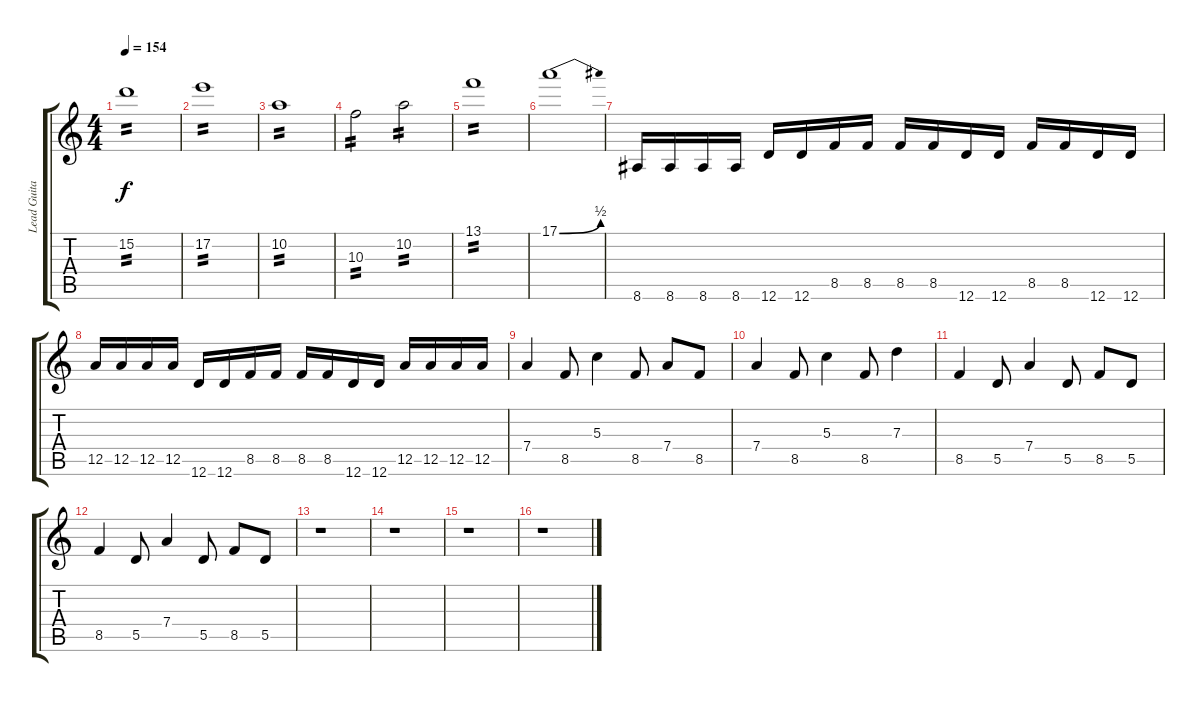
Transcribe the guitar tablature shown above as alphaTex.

\track ("Lead Guitar " "Lead Guita") {instrument distortionguitar}
\staff {score tabs}
\tuning (E4 B3 G3 D3 A2 D2) {hide}
\ts (4 4)
\tempo 154
\clef g2
\ks c
15.2.1{tp 2 dy f} |
17.2.1{tp 2} |
10.2.1{tp 2} |
10.3.2{tp 2} 10.2.2{tp 2} |
13.1.1{tp 2} |
17.1{be (bend 0 0 60 2)}.1 |
8.6.16 8.6.16 8.6.16 8.6.16 12.6.16 12.6.16 8.5.16 8.5.16 8.5.16 8.5.16 12.6.16 12.6.16 8.5.16 8.5.16 12.6.16 12.6.16 |
12.5.16 12.5.16 12.5.16 12.5.16 12.6.16 12.6.16 8.5.16 8.5.16 8.5.16 8.5.16 12.6.16 12.6.16 12.5.16 12.5.16 12.5.16 12.5.16 |
7.4.4 8.5.8 5.3.4 8.5.8 7.4.8 8.5.8 |
7.4.4 8.5.8 5.3.4 8.5.8 7.3.4 |
8.5.4 5.5.8 7.4.4 5.5.8 8.5.8 5.5.8 |
8.5.4 5.5.8 7.4.4 5.5.8 8.5.8 5.5.8 |
r.1 |
r.1 |
r.1 |
r.1
